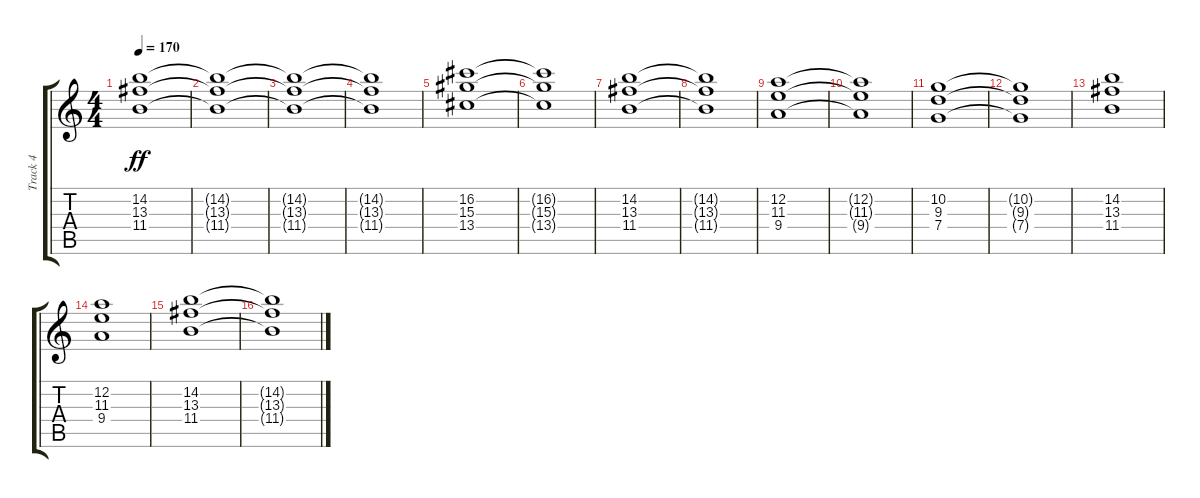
\track ("Track 4" "Track 4") {instrument distortionguitar}
\staff {score tabs}
\tuning (D4 A3 F3 C3 G2 D2) {hide}
\ts (4 4)
\tempo 170
\clef g2
\ks c
(14.2{t} 13.3{t} 11.4{t}).1{dy ff} |
(14.2{t} 13.3{t} 11.4{t}).1 |
(14.2{t} 13.3{t} 11.4{t}).1 |
(14.2{t} 13.3{t} 11.4{t}).1 |
(16.2 15.3 13.4).1 |
(16.2{t} 15.3{t} 13.4{t}).1 |
(14.2 13.3 11.4).1 |
(14.2{t} 13.3{t} 11.4{t}).1 |
(12.2 11.3 9.4).1 |
(12.2{t} 11.3{t} 9.4{t}).1 |
(10.2 9.3 7.4).1 |
(10.2{t} 9.3{t} 7.4{t}).1 |
(14.2 13.3 11.4).1 |
(12.2 11.3 9.4).1 |
(14.2 13.3 11.4).1 |
(14.2{t} 13.3{t} 11.4{t}).1
